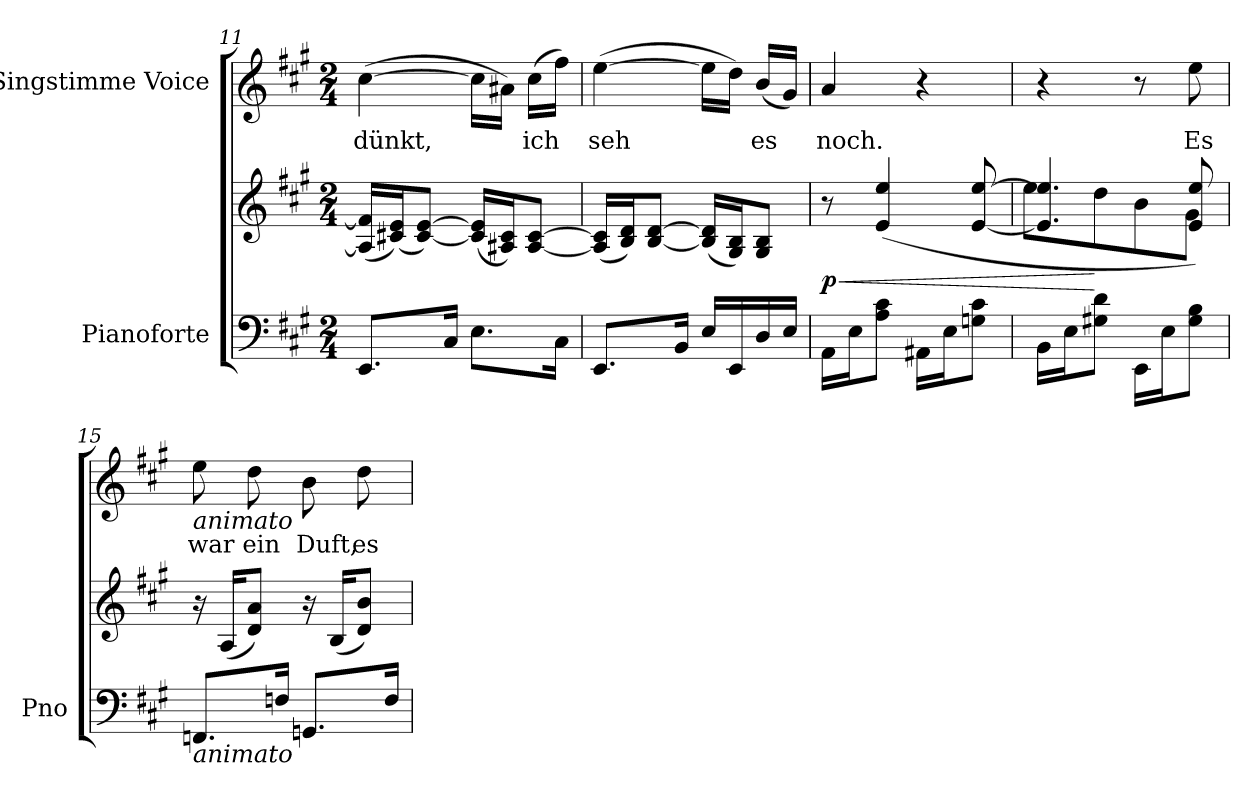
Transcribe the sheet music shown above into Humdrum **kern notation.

**kern	**kern	**dynam	**kern	**text
*part2	*part2	*part2	*part1	*part1
*staff3	*staff2	*staff2/3	*staff1	*staff1
*I"Pianoforte	*	*	*I"Singstimme Voice	*
*I'Pno	*	*	*	*
*clefF4	*clefG2	*	*clefG2	*
*k[f#c#g#]	*k[f#c#g#]	*	*k[f#c#g#]	*
*M2/4	*M2/4	*	*M2/4	*
=11	=11	=11	=11	=11
!	!	!	!	!LO:LY:b
8.EE/L	(16A/] 16f/]LL	.	([4cc#\	dünkt,
.	(16c#X/ 16e/J)	.	.	.
.	[8c#/ [8e/J)	.	.	.
16C#/Jk	.	.	.	.
8.E\L	(16c#/] 16e/]LL	.	16cc#\LL]	.
.	16A#X/ 16c#/J)	.	16a#X\JJ)	.
!	!	!	!	!LO:LY:b
.	[8A#/ [8c#/J	.	(16cc#\LL	ich
16C#\Jk	.	.	16ff#\JJ)	.
=12	=12	=12	=12	=12
!	!	!	!	!LO:LY:b
8.EE/L	(16A#/] 16c#/]LL	.	([4ee\	seh
.	16B/ 16d/J)	.	.	.
.	[8B/ [8d/J	.	.	.
16BB/Jk	.	.	.	.
16E/LL	(16B/] 16d/]LL	.	16ee\LL]	.
16EE/	16G#/ 16B/J)	.	16dd\JJ)	.
!	!	!	!	!LO:LY:b
16D/	8G#/ 8B/J	.	(16b/LL	es
16E/JJ	.	.	16g#/JJ)	.
=13	=13	=13	=13	=13
!	!	!LO:HP:b	!	!LO:LY:b
!	!	!LO:DY:n=1:b	!	!
16AA\LL	8r	< p	4a/	noch.
16E\J	.	.	.	.
8A\ 8c#\J	(4e/ 4ee/	.	.	.
16AA#X\LL	.	.	4r	.
16E\J	.	.	.	.
8Gn\ 8c#\J	[<8e/ [8ee/	.	.	.
!!LO:PB:g=z
=14	=14	=14	=14	=14
*	*^	*	*	*
16BB\LL	4.e/] 4.ee/]	8ee\L	.	4r	.
16E\J	.	.	.	.	.
8G#X\ 8d\J	.	8dd\	[	.	.
16EE\LL	.	8b\	.	8r	.
16E\J	.	.	.	.	.
!	!	!	!	!	!LO:LY:b
8G#\ 8B\J	8e/ 8ee/)	8g#\J	.	8ee\	Es
=15	=15	=15	=15	=15	=15
!	!	!	!	!LO:TX:b:i:t=animato	!
!LO:TX:b:i:t=animato	!	!	!	!	!
!	!	!	!	!	!LO:LY:b
*	*v	*v	*	*	*
8.FFn/L	16r	.	8ee\	war
.	(16A/KL	.	.	.
!	!	!	!	!LO:LY:b
.	8d/ 8a/J)	.	8dd\	ein
16Fn/Jk	.	.	.	.
!	!	!	!	!LO:LY:b
8.GGn/L	16r	.	8b\	Duft,
.	(16B/KL	.	.	.
!	!	!	!	!LO:LY:b
.	8d/ 8b/J)	.	8dd\	es
16F/Jk	.	.	.	.
=	=	=	=	=
*-	*-	*-	*-	*-
